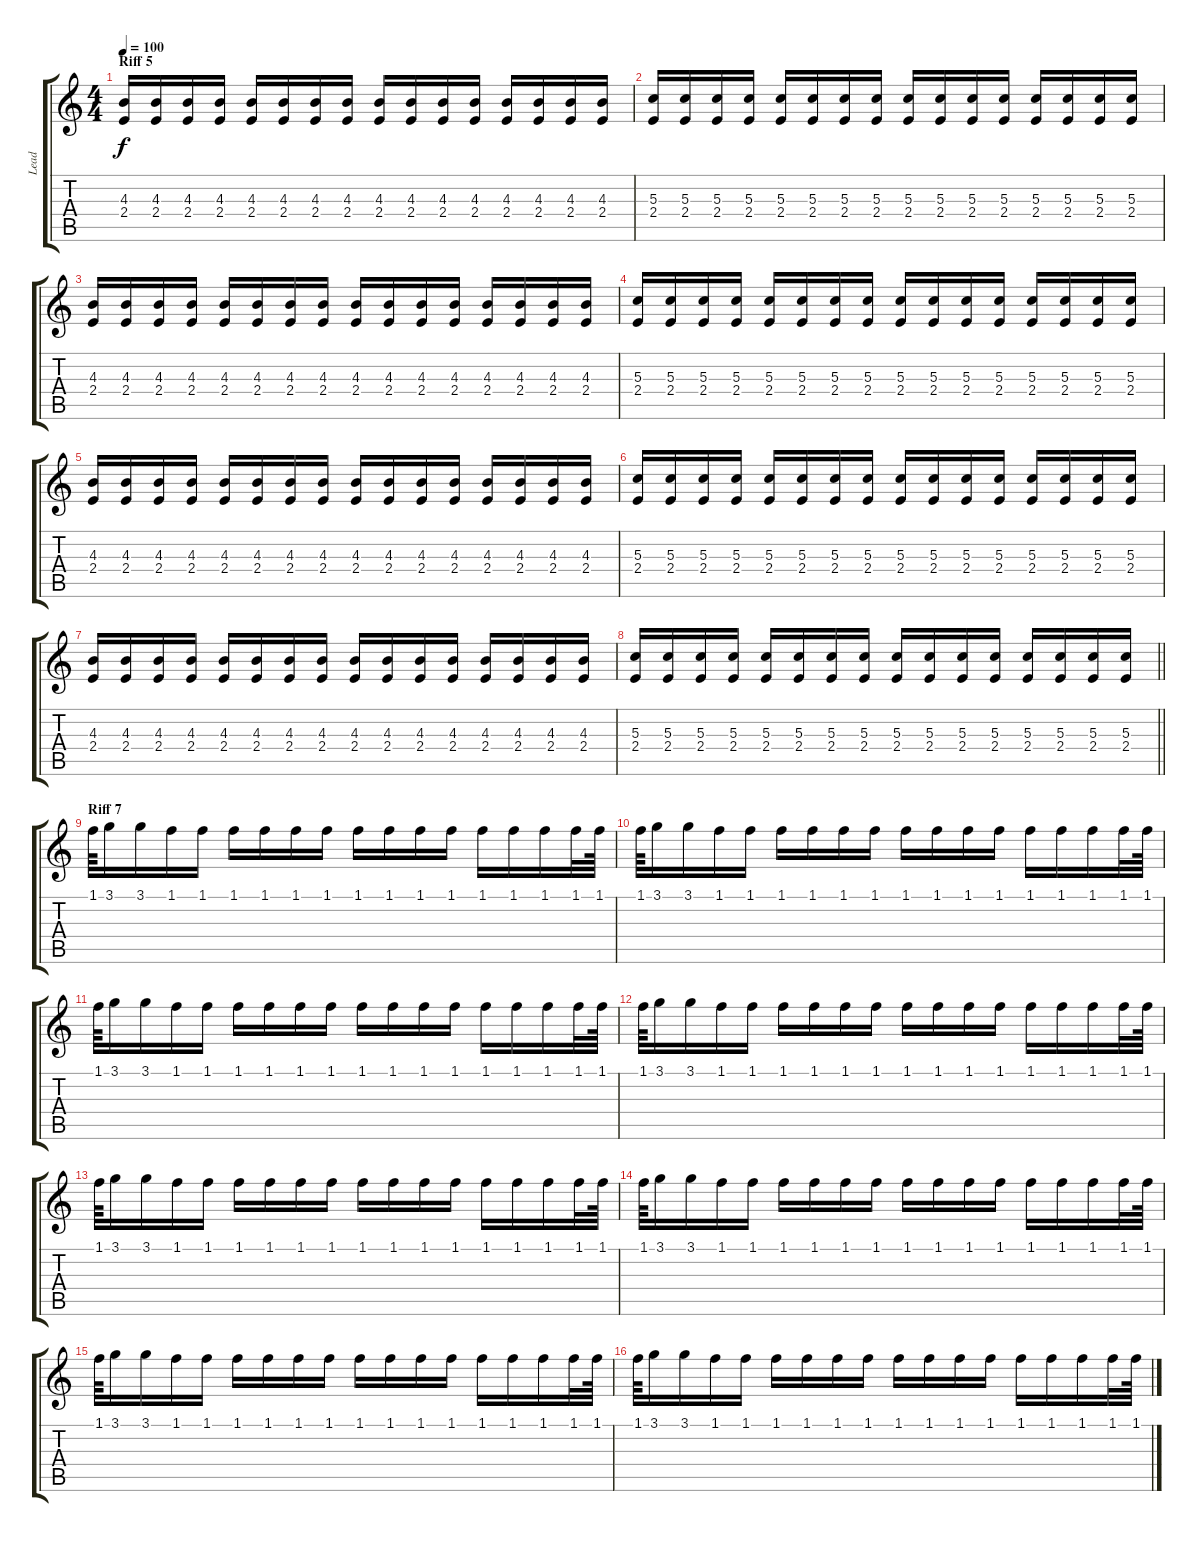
\track ("Lead" "Lead") {instrument distortionguitar}
\staff {score tabs}
\tuning (E4 B3 G3 D3 A2 E2) {hide}
\ts (4 4)
\section ("" "Riff 5")
\tempo 100
\clef g2
\ks c
(4.3 2.4).16{dy f} (4.3 2.4).16 (4.3 2.4).16 (4.3 2.4).16 (4.3 2.4).16 (4.3 2.4).16 (4.3 2.4).16 (4.3 2.4).16 (4.3 2.4).16 (4.3 2.4).16 (4.3 2.4).16 (4.3 2.4).16 (4.3 2.4).16 (4.3 2.4).16 (4.3 2.4).16 (4.3 2.4).16 |
(5.3 2.4).16 (5.3 2.4).16 (5.3 2.4).16 (5.3 2.4).16 (5.3 2.4).16 (5.3 2.4).16 (5.3 2.4).16 (5.3 2.4).16 (5.3 2.4).16 (5.3 2.4).16 (5.3 2.4).16 (5.3 2.4).16 (5.3 2.4).16 (5.3 2.4).16 (5.3 2.4).16 (5.3 2.4).16 |
(4.3 2.4).16 (4.3 2.4).16 (4.3 2.4).16 (4.3 2.4).16 (4.3 2.4).16 (4.3 2.4).16 (4.3 2.4).16 (4.3 2.4).16 (4.3 2.4).16 (4.3 2.4).16 (4.3 2.4).16 (4.3 2.4).16 (4.3 2.4).16 (4.3 2.4).16 (4.3 2.4).16 (4.3 2.4).16 |
(5.3 2.4).16 (5.3 2.4).16 (5.3 2.4).16 (5.3 2.4).16 (5.3 2.4).16 (5.3 2.4).16 (5.3 2.4).16 (5.3 2.4).16 (5.3 2.4).16 (5.3 2.4).16 (5.3 2.4).16 (5.3 2.4).16 (5.3 2.4).16 (5.3 2.4).16 (5.3 2.4).16 (5.3 2.4).16 |
(4.3 2.4).16 (4.3 2.4).16 (4.3 2.4).16 (4.3 2.4).16 (4.3 2.4).16 (4.3 2.4).16 (4.3 2.4).16 (4.3 2.4).16 (4.3 2.4).16 (4.3 2.4).16 (4.3 2.4).16 (4.3 2.4).16 (4.3 2.4).16 (4.3 2.4).16 (4.3 2.4).16 (4.3 2.4).16 |
(5.3 2.4).16 (5.3 2.4).16 (5.3 2.4).16 (5.3 2.4).16 (5.3 2.4).16 (5.3 2.4).16 (5.3 2.4).16 (5.3 2.4).16 (5.3 2.4).16 (5.3 2.4).16 (5.3 2.4).16 (5.3 2.4).16 (5.3 2.4).16 (5.3 2.4).16 (5.3 2.4).16 (5.3 2.4).16 |
(4.3 2.4).16 (4.3 2.4).16 (4.3 2.4).16 (4.3 2.4).16 (4.3 2.4).16 (4.3 2.4).16 (4.3 2.4).16 (4.3 2.4).16 (4.3 2.4).16 (4.3 2.4).16 (4.3 2.4).16 (4.3 2.4).16 (4.3 2.4).16 (4.3 2.4).16 (4.3 2.4).16 (4.3 2.4).16 |
\barLineRight lightlight
(5.3 2.4).16 (5.3 2.4).16 (5.3 2.4).16 (5.3 2.4).16 (5.3 2.4).16 (5.3 2.4).16 (5.3 2.4).16 (5.3 2.4).16 (5.3 2.4).16 (5.3 2.4).16 (5.3 2.4).16 (5.3 2.4).16 (5.3 2.4).16 (5.3 2.4).16 (5.3 2.4).16 (5.3 2.4).16 |
\section ("" "Riff 7")
1.1.64 3.1.16 3.1.16 1.1.16 1.1.16 1.1.16 1.1.16 1.1.16 1.1.16 1.1.16 1.1.16 1.1.16 1.1.16 1.1.16 1.1.16 1.1.16 1.1.32 1.1.64 |
1.1.64 3.1.16 3.1.16 1.1.16 1.1.16 1.1.16 1.1.16 1.1.16 1.1.16 1.1.16 1.1.16 1.1.16 1.1.16 1.1.16 1.1.16 1.1.16 1.1.32 1.1.64 |
1.1.64 3.1.16 3.1.16 1.1.16 1.1.16 1.1.16 1.1.16 1.1.16 1.1.16 1.1.16 1.1.16 1.1.16 1.1.16 1.1.16 1.1.16 1.1.16 1.1.32 1.1.64 |
1.1.64 3.1.16 3.1.16 1.1.16 1.1.16 1.1.16 1.1.16 1.1.16 1.1.16 1.1.16 1.1.16 1.1.16 1.1.16 1.1.16 1.1.16 1.1.16 1.1.32 1.1.64 |
1.1.64 3.1.16 3.1.16 1.1.16 1.1.16 1.1.16 1.1.16 1.1.16 1.1.16 1.1.16 1.1.16 1.1.16 1.1.16 1.1.16 1.1.16 1.1.16 1.1.32 1.1.64 |
1.1.64 3.1.16 3.1.16 1.1.16 1.1.16 1.1.16 1.1.16 1.1.16 1.1.16 1.1.16 1.1.16 1.1.16 1.1.16 1.1.16 1.1.16 1.1.16 1.1.32 1.1.64 |
1.1.64 3.1.16 3.1.16 1.1.16 1.1.16 1.1.16 1.1.16 1.1.16 1.1.16 1.1.16 1.1.16 1.1.16 1.1.16 1.1.16 1.1.16 1.1.16 1.1.32 1.1.64 |
1.1.64 3.1.16 3.1.16 1.1.16 1.1.16 1.1.16 1.1.16 1.1.16 1.1.16 1.1.16 1.1.16 1.1.16 1.1.16 1.1.16 1.1.16 1.1.16 1.1.32 1.1.64
